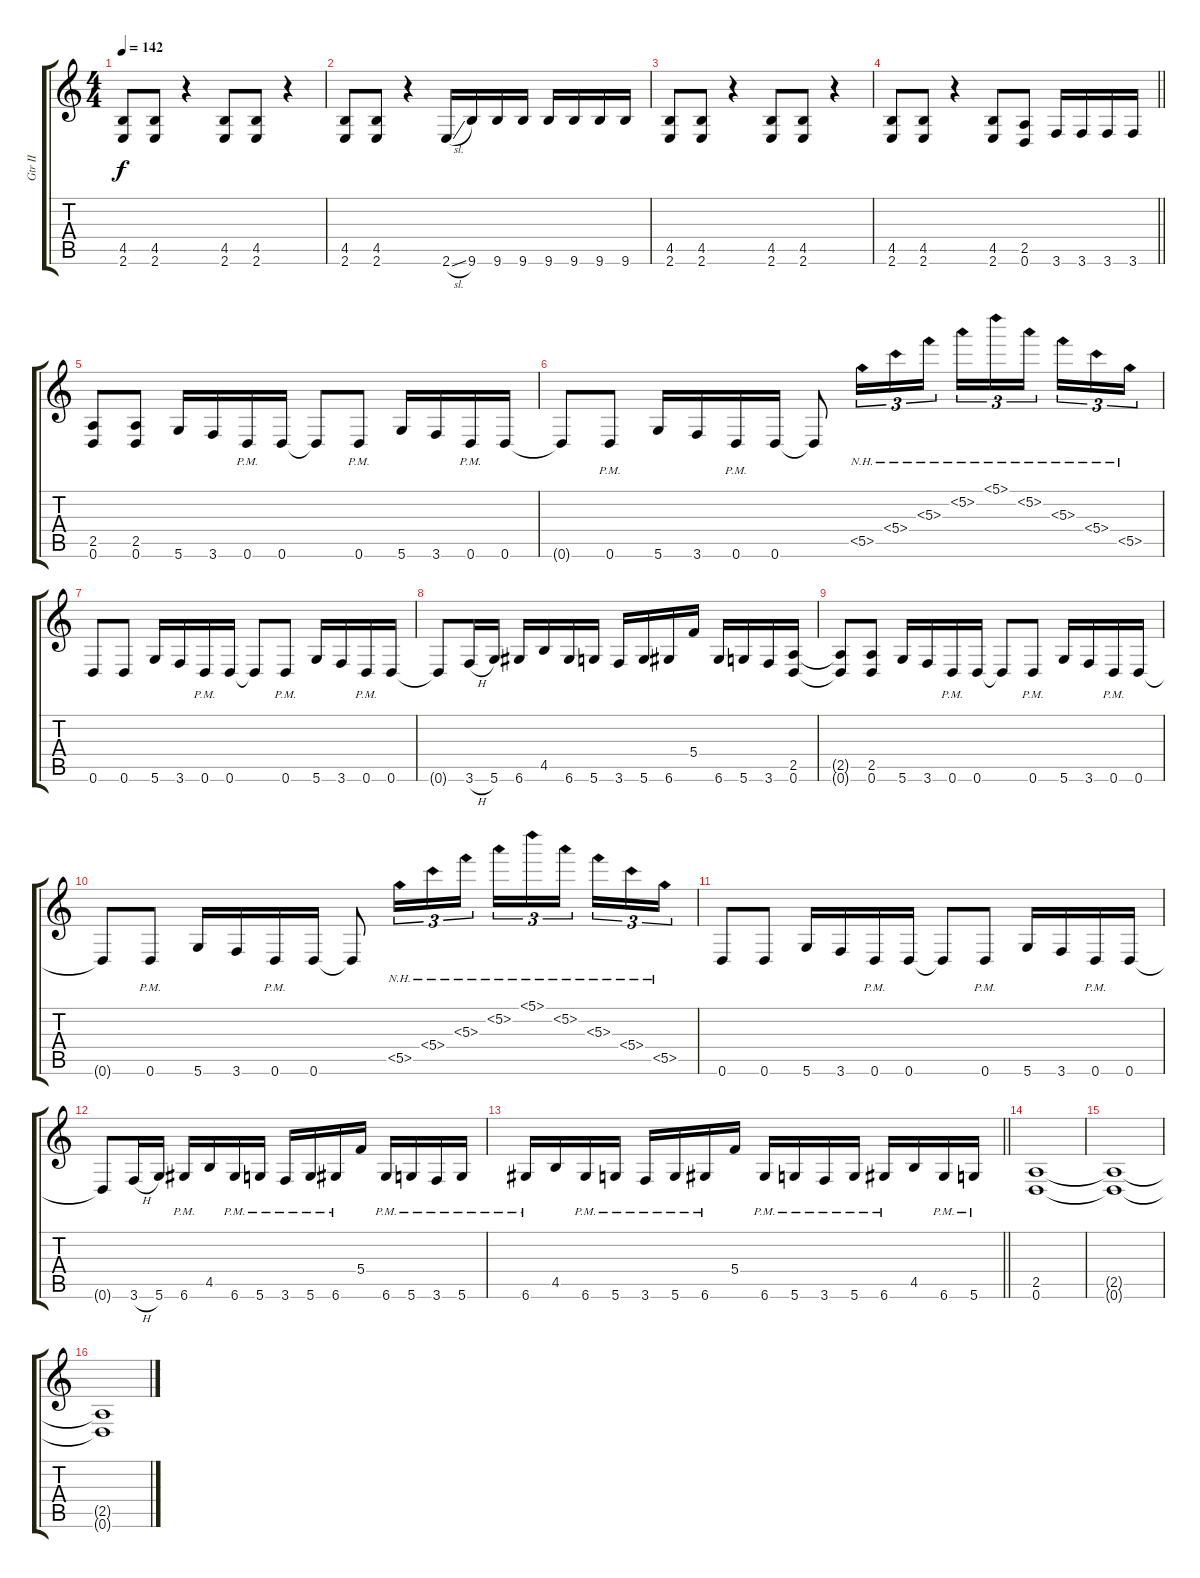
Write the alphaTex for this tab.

\track ("Gtr II" "Gtr II") {instrument distortionguitar}
\staff {score tabs}
\tuning (D4 A3 F3 C3 G2 D2) {hide}
\ts (4 4)
\tempo 142
\clef g2
\ks c
(4.5 2.6).8{dy f} (4.5 2.6).8 r.4 (4.5 2.6).8 (4.5 2.6).8 r.4 |
(4.5 2.6).8 (4.5 2.6).8 r.4 2.6{sl}.16 9.6.16 9.6.16 9.6.16 9.6.16 9.6.16 9.6.16 9.6.16 |
(4.5 2.6).8 (4.5 2.6).8 r.4 (4.5 2.6).8 (4.5 2.6).8 r.4 |
\barLineRight lightlight
(4.5 2.6).8 (4.5 2.6).8 r.4 (4.5 2.6).8 (2.5 0.6).8 3.6.16 3.6.16 3.6.16 3.6.16 |
(2.5 0.6).8 (2.5 0.6).8 5.6.16 3.6.16 0.6{pm}.16 0.6.16 0.6{t}.8 0.6{pm}.8 5.6.16 3.6.16 0.6{pm}.16 0.6.16 |
0.6{t}.8 0.6{pm}.8 5.6.16 3.6.16 0.6{pm}.16 0.6.16 0.6{t}.8 5.5{nh}.16{tu (3 2)} 5.4{nh}.16{tu (3 2)} 5.3{nh}.16{tu (3 2)} 5.2{nh}.16{tu (3 2)} 5.1{nh}.16{tu (3 2)} 5.2{nh}.16{tu (3 2) beam splitsecondary} 5.3{nh}.16{tu (3 2)} 5.4{nh}.16{tu (3 2)} 5.5{nh}.16{tu (3 2)} |
0.6.8 0.6.8 5.6.16 3.6.16 0.6{pm}.16 0.6.16 0.6{t}.8 0.6{pm}.8 5.6.16 3.6.16 0.6{pm}.16 0.6.16 |
0.6{t}.8 3.6{h}.16 5.6.16 6.6.16 4.5.16 6.6.16 5.6.16 3.6.16 5.6.16 6.6.16 5.4.16 6.6.16 5.6.16 3.6.16 (2.5 0.6).16 |
(2.5{t} 0.6{t}).8 (2.5 0.6).8 5.6.16 3.6.16 0.6{pm}.16 0.6.16 0.6{t}.8 0.6{pm}.8 5.6.16 3.6.16 0.6{pm}.16 0.6.16 |
0.6{t}.8 0.6{pm}.8 5.6.16 3.6.16 0.6{pm}.16 0.6.16 0.6{t}.8 5.5{nh}.16{tu (3 2)} 5.4{nh}.16{tu (3 2)} 5.3{nh}.16{tu (3 2)} 5.2{nh}.16{tu (3 2)} 5.1{nh}.16{tu (3 2)} 5.2{nh}.16{tu (3 2) beam splitsecondary} 5.3{nh}.16{tu (3 2)} 5.4{nh}.16{tu (3 2)} 5.5{nh}.16{tu (3 2)} |
0.6.8 0.6.8 5.6.16 3.6.16 0.6{pm}.16 0.6.16 0.6{t}.8 0.6{pm}.8 5.6.16 3.6.16 0.6{pm}.16 0.6.16 |
0.6{t}.8 3.6{h}.16 5.6.16 6.6{pm}.16 4.5.16 6.6{pm}.16 5.6{pm}.16 3.6{pm}.16 5.6{pm}.16 6.6{pm}.16 5.4.16 6.6{pm}.16 5.6{pm}.16 3.6{pm}.16 5.6{pm}.16 |
\barLineRight lightlight
6.6{pm}.16 4.5.16 6.6{pm}.16 5.6{pm}.16 3.6{pm}.16 5.6{pm}.16 6.6{pm}.16 5.4.16 6.6{pm}.16 5.6{pm}.16 3.6{pm}.16 5.6{pm}.16 6.6{pm}.16 4.5.16 6.6{pm}.16 5.6{pm}.16 |
(2.5 0.6).1 |
(2.5{t} 0.6{t}).1 |
(2.5{t} 0.6{t}).1
